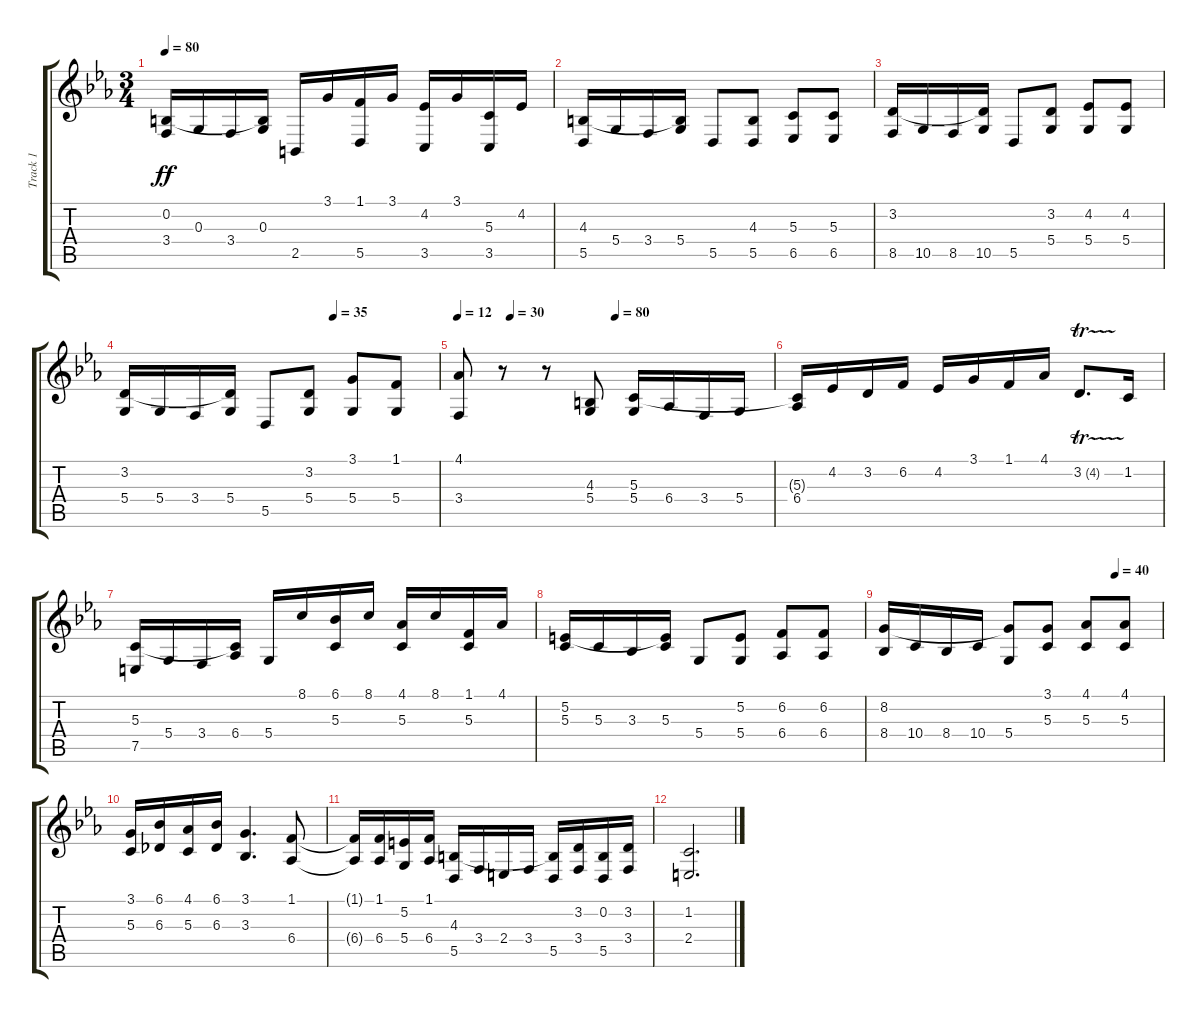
\track ("Track 1" "Track 1") {instrument churchorgan}
\staff {score tabs}
\tuning (E4 B3 G3 D3 A2 E2) {hide}
\ts (3 4)
\tempo 80
\clef g2
\ks cminor
(0.2 3.4{t}).16{dy ff} 0.3.16 3.4.16 (0.2{t} 0.3).16 2.5.16 3.1.16 (1.1 5.5).16 3.1.16 (4.2 3.5).16 3.1.16 (5.3 3.5).16 4.2.16 |
(4.3 5.5).16 5.4.16 3.4.16 (4.3{t} 5.4).16 5.5.8 (4.3 5.5).8 (5.3 6.5).8 (5.3 6.5).8 |
(3.2 8.5).16 10.5.16 8.5.16 (3.2{t} 10.5).16 5.5.8 (3.2 5.4).8 (4.2 5.4).8 (4.2 5.4).8 |
\tempo (35 0.6666666666666666)
(3.2 5.4).16 5.4.16 3.4.16 (3.2{t} 5.4).16 5.5.8 (3.2 5.4).8 (3.1 5.4).8 (1.1 5.4).8 |
\tempo 12
\tempo (30 0.16666666666666666)
\tempo (80 0.5)
(4.1 3.4).8 r.8 r.8 (4.3 5.4).8 (5.3 5.4).16 6.4.16 3.4.16 5.4.16 |
(5.3{t} 6.4).16 4.2.16 3.2.16 6.2.16 4.2.16 3.1.16 1.1.16 4.1.16 3.2{tr (4 32)}.8{d} 1.2.16 |
(5.3 7.5).16 5.4.16 3.4.16 (5.3{t} 6.4).16 5.4.16 8.1.16 (6.1 5.3).16 8.1.16 (4.1 5.3).16 8.1.16 (1.1 5.3).16 4.1.16 |
(5.2 5.3).16 5.3.16 3.3.16 (5.2{t} 5.3).16 5.4.8 (5.2 5.4).8 (6.2 6.4).8 (6.2 6.4).8 |
\tempo (40 0.8333333333333334)
(8.2 8.4).16 10.4.16 8.4.16 10.4.16 (8.2{t} 5.4).8 (3.1 5.3).8 (4.1 5.3).8 (4.1 5.3).8 |
(3.1 5.3).16 (6.1 6.3).16 (4.1 5.3).16 (6.1 6.3).16 (3.1 3.3).4{d} (1.1 6.4).8 |
(1.1{t} 6.4{t}).16 (1.1 6.4).16 (5.2 5.4).16 (1.1 6.4).16 (4.3 5.5).16 3.4.16 2.4.16 3.4.16 (4.3{t} 5.5).16 (3.2 3.4).16 (0.2 5.5).16 (3.2 3.4).16 |
(1.2 2.4).2{d}
